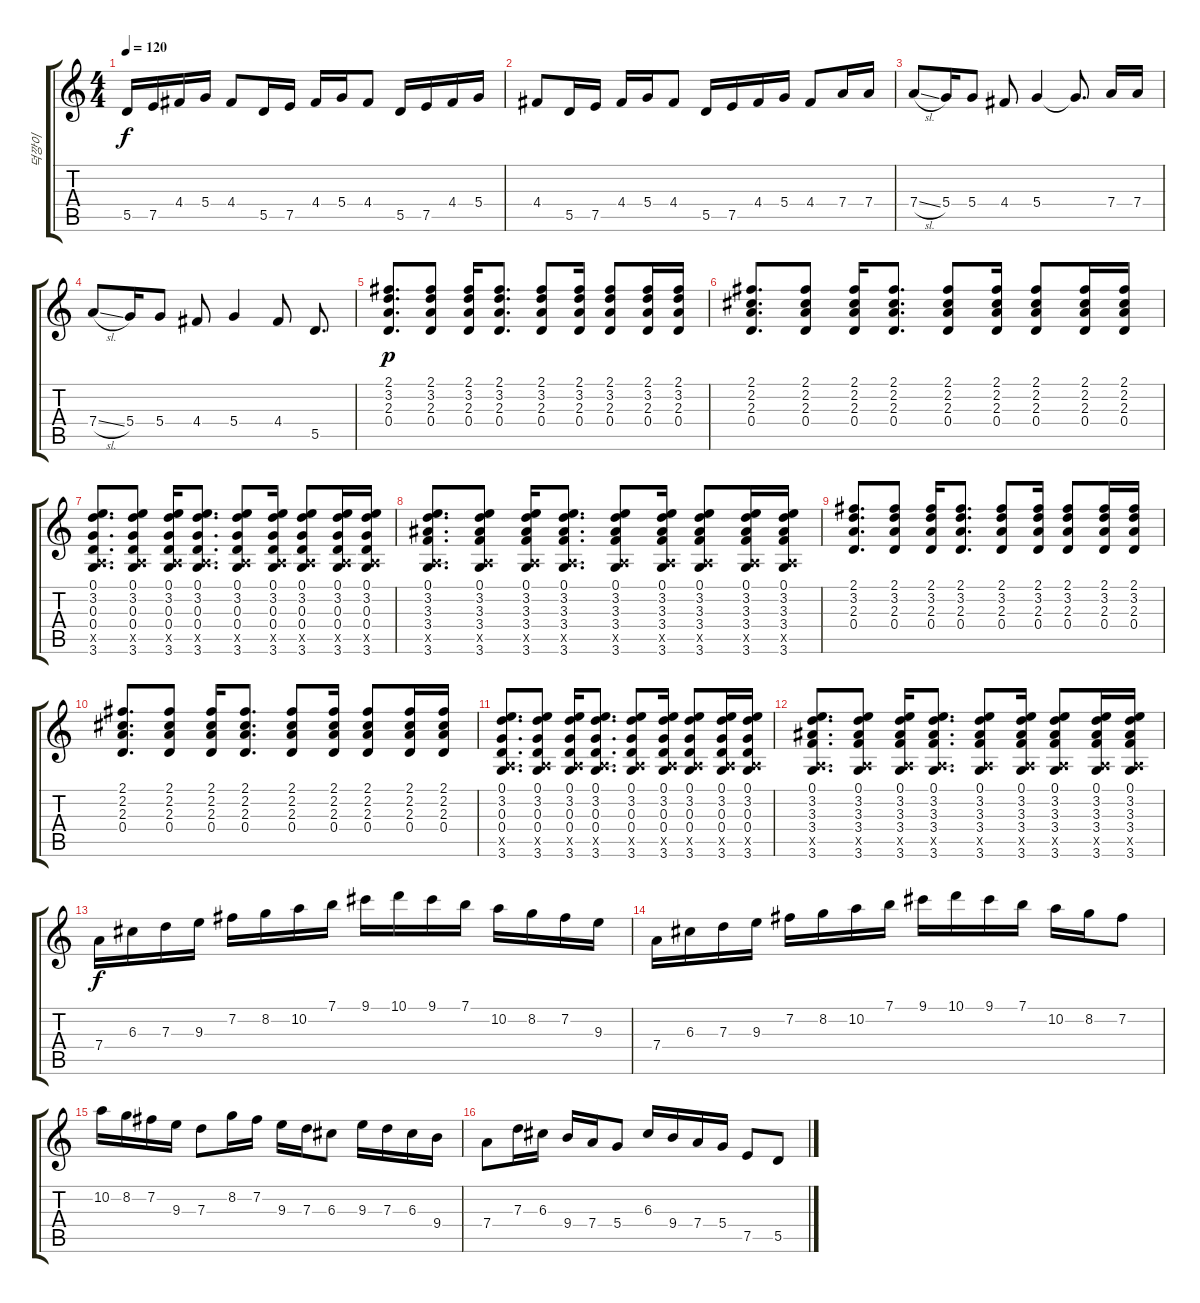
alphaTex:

\track ("덕깡이" "덕깡이") {instrument acousticguitarsteel}
\staff {score tabs}
\tuning (E4 B3 G3 D3 A2 E2) {hide}
\ts (4 4)
\tempo 120
\clef g2
\ks c
5.5.16{dy f} 7.5.16 4.4.16 5.4.16 4.4.8 5.5.16 7.5.16 4.4.16 5.4.16 4.4.8 5.5.16 7.5.16 4.4.16 5.4.16 |
4.4.8 5.5.16 7.5.16 4.4.16 5.4.16 4.4.8 5.5.16 7.5.16 4.4.16 5.4.16 4.4.8 7.4.16 7.4.16 |
7.4{sl}.8 5.4.16 5.4.8 4.4.8 5.4.4 5.4{t}.8{d} 7.4.16 7.4.16 |
7.4{sl}.8 5.4.16 5.4.8 4.4.8 5.4.4 4.4.8 5.5.8{d} |
(2.1 3.2 2.3 0.4).8{d dy p} (2.1 3.2 2.3 0.4).8 (2.1 3.2 2.3 0.4).16 (2.1 3.2 2.3 0.4).8{d} (2.1 3.2 2.3 0.4).8 (2.1 3.2 2.3 0.4).16 (2.1 3.2 2.3 0.4).8 (2.1 3.2 2.3 0.4).16 (2.1 3.2 2.3 0.4).16 |
(2.1 2.2 2.3 0.4).8{d} (2.1 2.2 2.3 0.4).8 (2.1 2.2 2.3 0.4).16 (2.1 2.2 2.3 0.4).8{d} (2.1 2.2 2.3 0.4).8 (2.1 2.2 2.3 0.4).16 (2.1 2.2 2.3 0.4).8 (2.1 2.2 2.3 0.4).16 (2.1 2.2 2.3 0.4).16 |
(0.1 3.2 0.3 0.4 0.5{x} 3.6).8{d} (0.1 3.2 0.3 0.4 0.5{x} 3.6).8 (0.1 3.2 0.3 0.4 0.5{x} 3.6).16 (0.1 3.2 0.3 0.4 0.5{x} 3.6).8{d} (0.1 3.2 0.3 0.4 0.5{x} 3.6).8 (0.1 3.2 0.3 0.4 0.5{x} 3.6).16 (0.1 3.2 0.3 0.4 0.5{x} 3.6).8 (0.1 3.2 0.3 0.4 0.5{x} 3.6).16 (0.1 3.2 0.3 0.4 0.5{x} 3.6).16 |
(0.1 3.2 3.3 3.4 0.5{x} 3.6).8{d} (0.1 3.2 3.3 3.4 0.5{x} 3.6).8 (0.1 3.2 3.3 3.4 0.5{x} 3.6).16 (0.1 3.2 3.3 3.4 0.5{x} 3.6).8{d} (0.1 3.2 3.3 3.4 0.5{x} 3.6).8 (0.1 3.2 3.3 3.4 0.5{x} 3.6).16 (0.1 3.2 3.3 3.4 0.5{x} 3.6).8 (0.1 3.2 3.3 3.4 0.5{x} 3.6).16 (0.1 3.2 3.3 3.4 0.5{x} 3.6).16 |
(2.1 3.2 2.3 0.4).8{d} (2.1 3.2 2.3 0.4).8 (2.1 3.2 2.3 0.4).16 (2.1 3.2 2.3 0.4).8{d} (2.1 3.2 2.3 0.4).8 (2.1 3.2 2.3 0.4).16 (2.1 3.2 2.3 0.4).8 (2.1 3.2 2.3 0.4).16 (2.1 3.2 2.3 0.4).16 |
(2.1 2.2 2.3 0.4).8{d} (2.1 2.2 2.3 0.4).8 (2.1 2.2 2.3 0.4).16 (2.1 2.2 2.3 0.4).8{d} (2.1 2.2 2.3 0.4).8 (2.1 2.2 2.3 0.4).16 (2.1 2.2 2.3 0.4).8 (2.1 2.2 2.3 0.4).16 (2.1 2.2 2.3 0.4).16 |
(0.1 3.2 0.3 0.4 0.5{x} 3.6).8{d} (0.1 3.2 0.3 0.4 0.5{x} 3.6).8 (0.1 3.2 0.3 0.4 0.5{x} 3.6).16 (0.1 3.2 0.3 0.4 0.5{x} 3.6).8{d} (0.1 3.2 0.3 0.4 0.5{x} 3.6).8 (0.1 3.2 0.3 0.4 0.5{x} 3.6).16 (0.1 3.2 0.3 0.4 0.5{x} 3.6).8 (0.1 3.2 0.3 0.4 0.5{x} 3.6).16 (0.1 3.2 0.3 0.4 0.5{x} 3.6).16 |
(0.1 3.2 3.3 3.4 0.5{x} 3.6).8{d} (0.1 3.2 3.3 3.4 0.5{x} 3.6).8 (0.1 3.2 3.3 3.4 0.5{x} 3.6).16 (0.1 3.2 3.3 3.4 0.5{x} 3.6).8{d} (0.1 3.2 3.3 3.4 0.5{x} 3.6).8 (0.1 3.2 3.3 3.4 0.5{x} 3.6).16 (0.1 3.2 3.3 3.4 0.5{x} 3.6).8 (0.1 3.2 3.3 3.4 0.5{x} 3.6).16 (0.1 3.2 3.3 3.4 0.5{x} 3.6).16 |
7.4.16{dy f} 6.3.16 7.3.16 9.3.16 7.2.16 8.2.16 10.2.16 7.1.16 9.1.16 10.1.16 9.1.16 7.1.16 10.2.16 8.2.16 7.2.16 9.3.16 |
7.4.16 6.3.16 7.3.16 9.3.16 7.2.16 8.2.16 10.2.16 7.1.16 9.1.16 10.1.16 9.1.16 7.1.16 10.2.16 8.2.16 7.2.8 |
10.2.16 8.2.16 7.2.16 9.3.16 7.3.8 8.2.16 7.2.16 9.3.16 7.3.16 6.3.8 9.3.16 7.3.16 6.3.16 9.4.16 |
7.4.8 7.3.16 6.3.16 9.4.16 7.4.16 5.4.8 6.3.16 9.4.16 7.4.16 5.4.16 7.5.8 5.5.8
